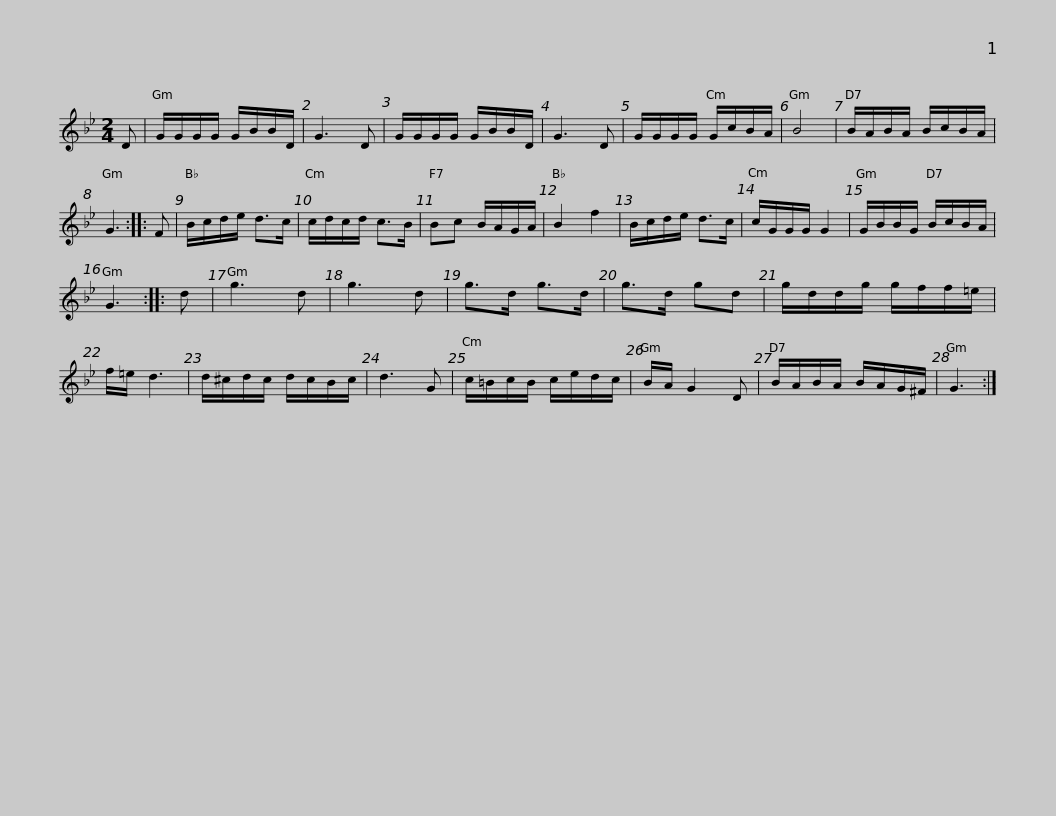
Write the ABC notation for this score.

X:1
L:1/8
M:2/4
I:linebreak $
K:Gmin
V:1 treble
V:1
 D | G/G/G/G/ G/B/B/D/ | G3 D | G/G/G/G/ G/B/B/D/ | G3 D | %5
 G/G/G/G/ G/c/B/A/ | B4 | B/A/B/A/ B/c/B/A/ | G3 ::$ F | %10
 B/c/d/e/ d>c | c/d/c/d/ c>B | Bc B/A/G/A/ | B2 f2 | B/c/d/e/ d>c | %15
 c/G/G/G/ G2 | G/B/B/G/ B/c/B/A/ | G3 ::$ d | g3 d | %20
 g3 d | g>d g>d | g>d gd | g/d/d/g/ g/f/f/=e/ | f/=e/ d3 | %25
 d/^c/d/c/ d/c/B/c/ | d3 G |$ c/=B/c/B/ c/e/d/c/ | B/A/ G2 D | B/A/B/A/ B/A/G/^F/ | %30
 G3 :| %31
